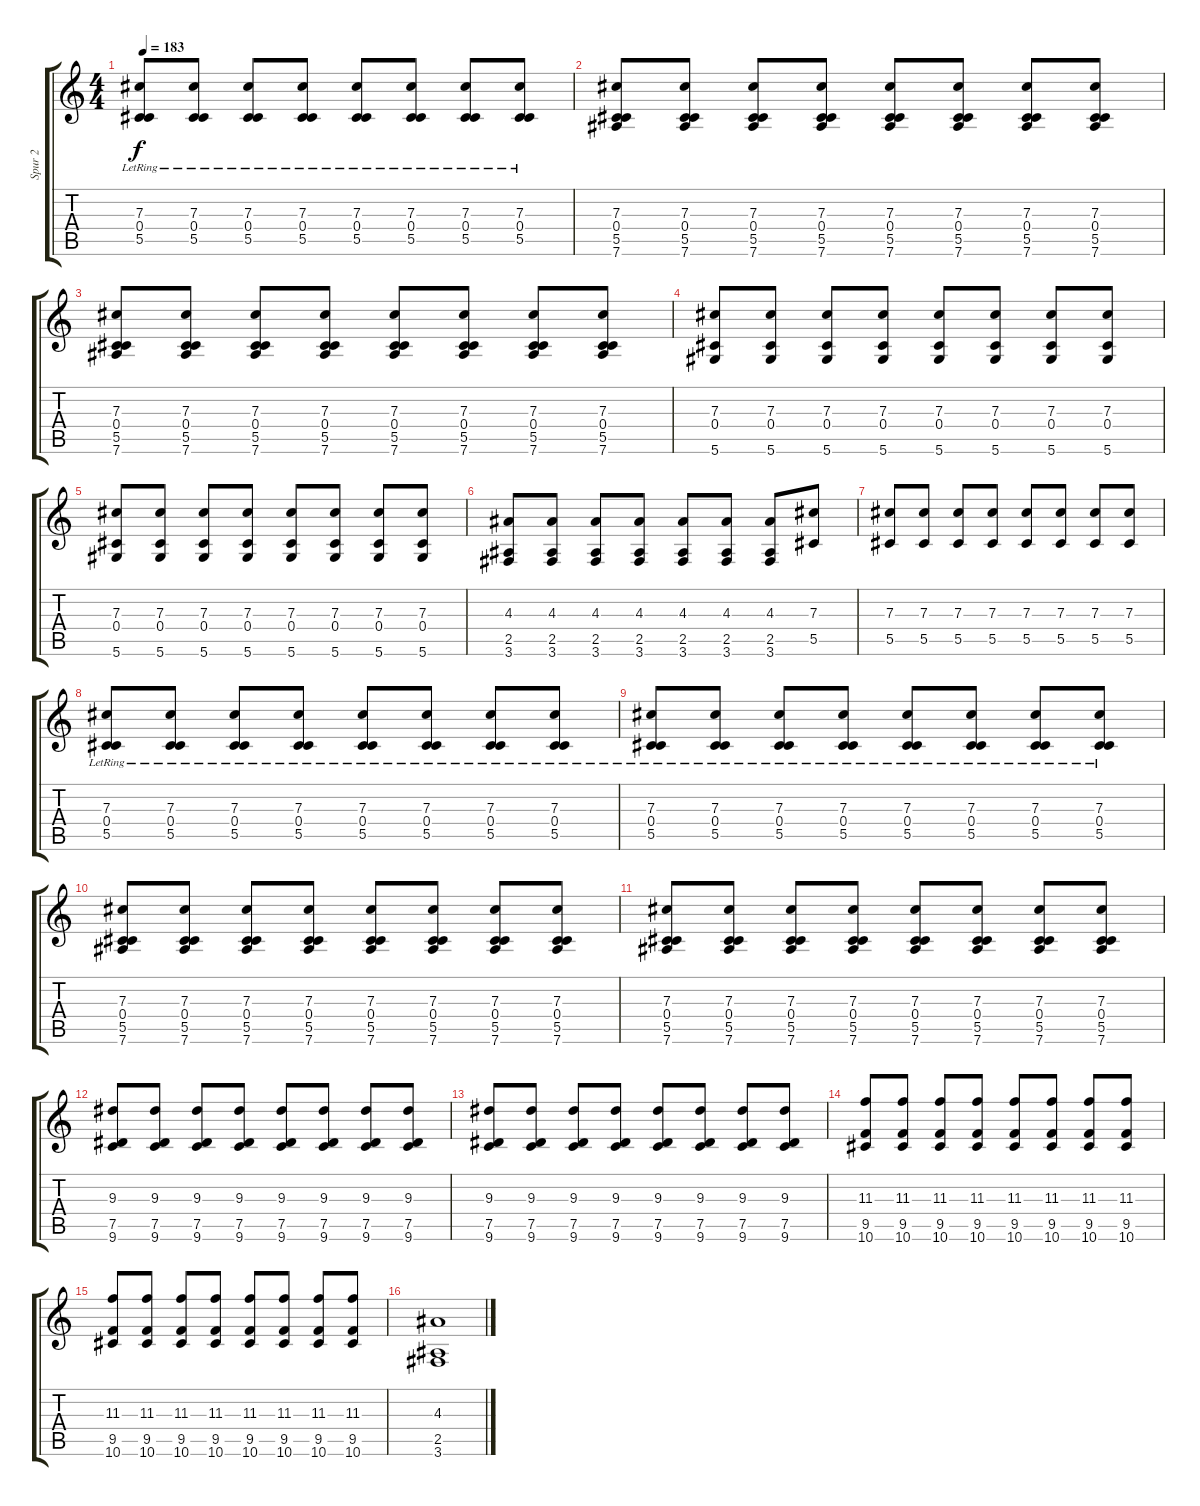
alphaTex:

\track ("Spur 2" "Spur 2") {instrument distortionguitar}
\staff {score tabs}
\tuning (Eb4 Bb3 Gb3 Db3 Ab2 Eb2) {hide}
\ts (4 4)
\tempo 183
\clef g2
\ks c
(7.3 0.4 5.5{lr}).8{dy f} (7.3 0.4 5.5{lr}).8 (7.3 0.4 5.5{lr}).8 (7.3 0.4 5.5{lr}).8 (7.3 0.4 5.5{lr}).8 (7.3 0.4 5.5{lr}).8 (7.3 0.4 5.5{lr}).8 (7.3 0.4 5.5{lr}).8 |
(7.3 0.4 5.5 7.6).8 (7.3 0.4 5.5 7.6).8 (7.3 0.4 5.5 7.6).8 (7.3 0.4 5.5 7.6).8 (7.3 0.4 5.5 7.6).8 (7.3 0.4 5.5 7.6).8 (7.3 0.4 5.5 7.6).8 (7.3 0.4 5.5 7.6).8 |
(7.3 0.4 5.5 7.6).8 (7.3 0.4 5.5 7.6).8 (7.3 0.4 5.5 7.6).8 (7.3 0.4 5.5 7.6).8 (7.3 0.4 5.5 7.6).8 (7.3 0.4 5.5 7.6).8 (7.3 0.4 5.5 7.6).8 (7.3 0.4 5.5 7.6).8 |
(7.3 0.4 5.6).8 (7.3 0.4 5.6).8 (7.3 0.4 5.6).8 (7.3 0.4 5.6).8 (7.3 0.4 5.6).8 (7.3 0.4 5.6).8 (7.3 0.4 5.6).8 (7.3 0.4 5.6).8 |
(7.3 0.4 5.6).8 (7.3 0.4 5.6).8 (7.3 0.4 5.6).8 (7.3 0.4 5.6).8 (7.3 0.4 5.6).8 (7.3 0.4 5.6).8 (7.3 0.4 5.6).8 (7.3 0.4 5.6).8 |
(4.3 2.5 3.6).8 (4.3 2.5 3.6).8 (4.3 2.5 3.6).8 (4.3 2.5 3.6).8 (4.3 2.5 3.6).8 (4.3 2.5 3.6).8 (4.3 2.5 3.6).8 (7.3 5.5).8 |
(7.3 5.5).8 (7.3 5.5).8 (7.3 5.5).8 (7.3 5.5).8 (7.3 5.5).8 (7.3 5.5).8 (7.3 5.5).8 (7.3 5.5).8 |
(7.3 0.4 5.5{lr}).8 (7.3 0.4 5.5{lr}).8 (7.3 0.4 5.5{lr}).8 (7.3 0.4 5.5{lr}).8 (7.3 0.4 5.5{lr}).8 (7.3 0.4 5.5{lr}).8 (7.3 0.4 5.5{lr}).8 (7.3 0.4 5.5{lr}).8 |
(7.3 0.4 5.5{lr}).8 (7.3 0.4 5.5{lr}).8 (7.3 0.4 5.5{lr}).8 (7.3 0.4 5.5{lr}).8 (7.3 0.4 5.5{lr}).8 (7.3 0.4 5.5{lr}).8 (7.3 0.4 5.5{lr}).8 (7.3 0.4 5.5{lr}).8 |
(7.3 0.4 5.5 7.6).8 (7.3 0.4 5.5 7.6).8 (7.3 0.4 5.5 7.6).8 (7.3 0.4 5.5 7.6).8 (7.3 0.4 5.5 7.6).8 (7.3 0.4 5.5 7.6).8 (7.3 0.4 5.5 7.6).8 (7.3 0.4 5.5 7.6).8 |
(7.3 0.4 5.5 7.6).8 (7.3 0.4 5.5 7.6).8 (7.3 0.4 5.5 7.6).8 (7.3 0.4 5.5 7.6).8 (7.3 0.4 5.5 7.6).8 (7.3 0.4 5.5 7.6).8 (7.3 0.4 5.5 7.6).8 (7.3 0.4 5.5 7.6).8 |
(9.3 7.5 9.6).8 (9.3 7.5 9.6).8 (9.3 7.5 9.6).8 (9.3 7.5 9.6).8 (9.3 7.5 9.6).8 (9.3 7.5 9.6).8 (9.3 7.5 9.6).8 (9.3 7.5 9.6).8 |
(9.3 7.5 9.6).8 (9.3 7.5 9.6).8 (9.3 7.5 9.6).8 (9.3 7.5 9.6).8 (9.3 7.5 9.6).8 (9.3 7.5 9.6).8 (9.3 7.5 9.6).8 (9.3 7.5 9.6).8 |
(11.3 9.5 10.6).8 (11.3 9.5 10.6).8 (11.3 9.5 10.6).8 (11.3 9.5 10.6).8 (11.3 9.5 10.6).8 (11.3 9.5 10.6).8 (11.3 9.5 10.6).8 (11.3 9.5 10.6).8 |
(11.3 9.5 10.6).8 (11.3 9.5 10.6).8 (11.3 9.5 10.6).8 (11.3 9.5 10.6).8 (11.3 9.5 10.6).8 (11.3 9.5 10.6).8 (11.3 9.5 10.6).8 (11.3 9.5 10.6).8 |
(4.3 2.5 3.6).1
